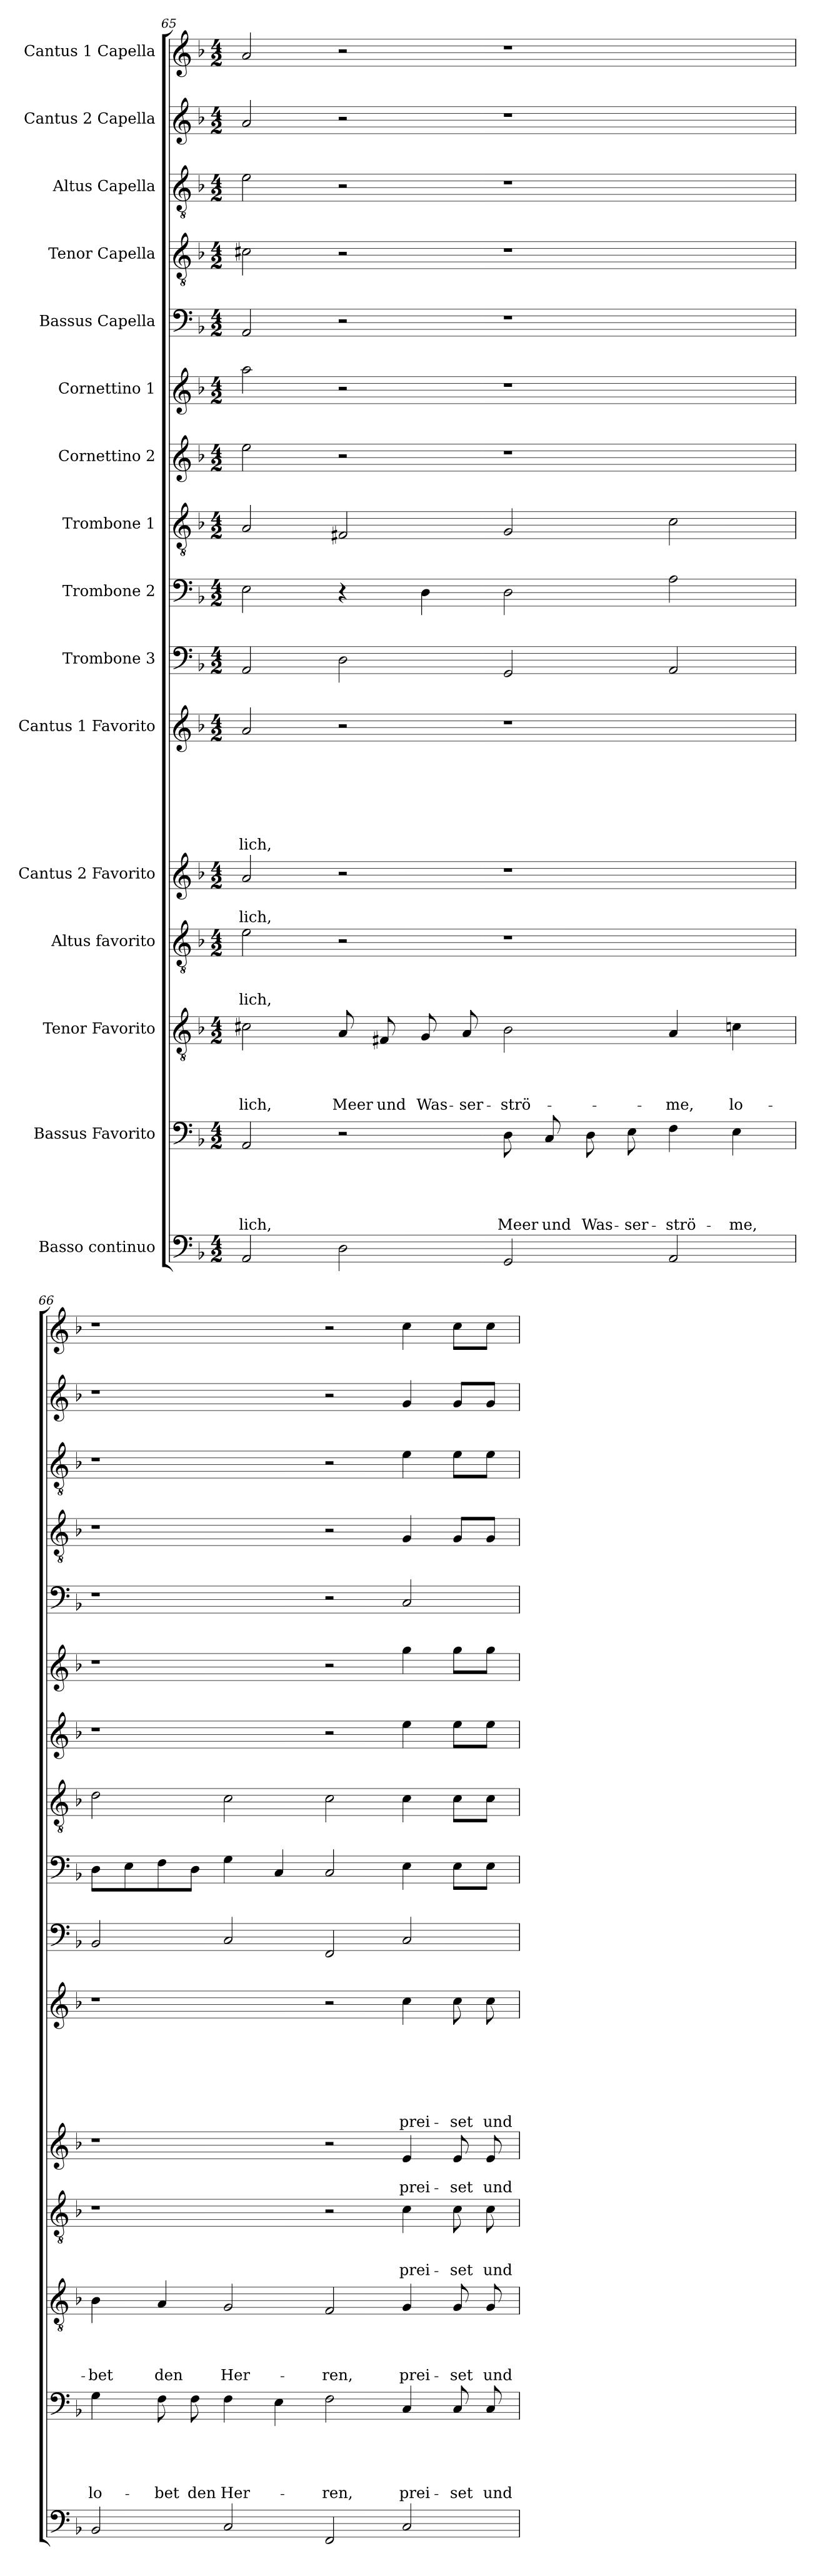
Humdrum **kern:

**kern	**kern	**text	**text	**text	**text	**text	**kern	**text	**text	**text	**text	**kern	**text	**text	**text	**kern	**text	**text	**kern	**text	**text	**text	**text	**text	**text	**text	**kern	**kern	**kern	**kern	**kern	**kern	**kern	**kern	**kern	**kern
*part16	*part15	*part15	*part15	*part15	*part15	*part15	*part14	*part14	*part14	*part14	*part14	*part13	*part13	*part13	*part13	*part12	*part12	*part12	*part11	*part11	*part11	*part11	*part11	*part11	*part11	*part11	*part10	*part9	*part8	*part7	*part6	*part5	*part4	*part3	*part2	*part1
*staff16	*staff15	*staff15	*staff15	*staff15	*staff15	*staff15	*staff14	*staff14	*staff14	*staff14	*staff14	*staff13	*staff13	*staff13	*staff13	*staff12	*staff12	*staff12	*staff11	*staff11	*staff11	*staff11	*staff11	*staff11	*staff11	*staff11	*staff10	*staff9	*staff8	*staff7	*staff6	*staff5	*staff4	*staff3	*staff2	*staff1
*I"Basso continuo	*I"Bassus Favorito	*	*	*	*	*	*I"Tenor Favorito	*	*	*	*	*I"Altus favorito	*	*	*	*I"Cantus 2 Favorito	*	*	*I"Cantus 1 Favorito	*	*	*	*	*	*	*	*I"Trombone 3	*I"Trombone 2	*I"Trombone 1	*I"Cornettino 2	*I"Cornettino 1	*I"Bassus Capella	*I"Tenor Capella	*I"Altus Capella	*I"Cantus 2 Capella	*I"Cantus 1 Capella
!!LO:PB:g=z
*clefF4	*clefF4	*	*	*	*	*	*clefGv2	*	*	*	*	*clefGv2	*	*	*	*clefG2	*	*	*clefG2	*	*	*	*	*	*	*	*clefF4	*clefF4	*clefGv2	*clefG2	*clefG2	*clefF4	*clefGv2	*clefGv2	*clefG2	*clefG2
*k[b-]	*k[b-]	*	*	*	*	*	*k[b-]	*	*	*	*	*k[b-]	*	*	*	*k[b-]	*	*	*k[b-]	*	*	*	*	*	*	*	*k[b-]	*k[b-]	*k[b-]	*k[b-]	*k[b-]	*k[b-]	*k[b-]	*k[b-]	*k[b-]	*k[b-]
*F:	*F:	*	*	*	*	*	*F:	*	*	*	*	*F:	*	*	*	*F:	*	*	*F:	*	*	*	*	*	*	*	*F:	*F:	*F:	*F:	*F:	*F:	*F:	*F:	*F:	*F:
*M4/2	*M4/2	*	*	*	*	*	*M4/2	*	*	*	*	*M4/2	*	*	*	*M4/2	*	*	*M4/2	*	*	*	*	*	*	*	*M4/2	*M4/2	*M4/2	*M4/2	*M4/2	*M4/2	*M4/2	*M4/2	*M4/2	*M4/2
=65	=65	=65	=65	=65	=65	=65	=65	=65	=65	=65	=65	=65	=65	=65	=65	=65	=65	=65	=65	=65	=65	=65	=65	=65	=65	=65	=65	=65	=65	=65	=65	=65	=65	=65	=65	=65
!	!	!	!	!	!	!LO:LY:b	!	!	!	!	!LO:LY:b	!	!	!	!LO:LY:b	!	!	!LO:LY:b	!	!	!	!	!	!	!	!LO:LY:b	!	!	!	!	!	!	!	!	!	!
2AA/	2AA/	.	.	.	.	-lich,	2c#X\	.	.	.	-lich,	2e\	.	.	-lich,	2a/	.	-lich,	2a/	.	.	.	.	.	.	-lich,	2AA/	2E\	2A/	2ee\	2aa\	2AA/	2c#X\	2e\	2a/	2a/
!	!	!	!	!	!	!	!	!	!	!	!LO:LY:b	!	!	!	!	!	!	!	!	!	!	!	!	!	!	!	!	!	!	!	!	!	!	!	!	!
2D\	2r	.	.	.	.	.	8A/	.	.	.	Meer	2r	.	.	.	2r	.	.	2r	.	.	.	.	.	.	.	2D\	4r	2F#X/	2r	2r	2r	2r	2r	2r	2r
!	!	!	!	!	!	!	!	!	!	!	!LO:LY:b	!	!	!	!	!	!	!	!	!	!	!	!	!	!	!	!	!	!	!	!	!	!	!	!	!
.	.	.	.	.	.	.	8F#X/	.	.	.	und	.	.	.	.	.	.	.	.	.	.	.	.	.	.	.	.	.	.	.	.	.	.	.	.	.
!	!	!	!	!	!	!	!	!	!	!	!LO:LY:b	!	!	!	!	!	!	!	!	!	!	!	!	!	!	!	!	!	!	!	!	!	!	!	!	!
.	.	.	.	.	.	.	8G/	.	.	.	Was-	.	.	.	.	.	.	.	.	.	.	.	.	.	.	.	.	4D\	.	.	.	.	.	.	.	.
!	!	!	!	!	!	!	!	!	!	!	!LO:LY:b	!	!	!	!	!	!	!	!	!	!	!	!	!	!	!	!	!	!	!	!	!	!	!	!	!
.	.	.	.	.	.	.	8A/	.	.	.	-ser-	.	.	.	.	.	.	.	.	.	.	.	.	.	.	.	.	.	.	.	.	.	.	.	.	.
!	!	!	!	!	!	!LO:LY:b	!	!	!	!	!LO:LY:b	!	!	!	!	!	!	!	!	!	!	!	!	!	!	!	!	!	!	!	!	!	!	!	!	!
2GG/	8D\	.	.	.	.	Meer	2B-\	.	.	.	-strö-	1r	.	.	.	1r	.	.	1r	.	.	.	.	.	.	.	2GG/	2D\	2G/	1r	1r	1r	1r	1r	1r	1r
!	!	!	!	!	!	!LO:LY:b	!	!	!	!	!	!	!	!	!	!	!	!	!	!	!	!	!	!	!	!	!	!	!	!	!	!	!	!	!	!
.	8C/	.	.	.	.	und	.	.	.	.	.	.	.	.	.	.	.	.	.	.	.	.	.	.	.	.	.	.	.	.	.	.	.	.	.	.
!	!	!	!	!	!	!LO:LY:b	!	!	!	!	!	!	!	!	!	!	!	!	!	!	!	!	!	!	!	!	!	!	!	!	!	!	!	!	!	!
.	8D\	.	.	.	.	Was-	.	.	.	.	.	.	.	.	.	.	.	.	.	.	.	.	.	.	.	.	.	.	.	.	.	.	.	.	.	.
!	!	!	!	!	!	!LO:LY:b	!	!	!	!	!	!	!	!	!	!	!	!	!	!	!	!	!	!	!	!	!	!	!	!	!	!	!	!	!	!
.	8E\	.	.	.	.	-ser-	.	.	.	.	.	.	.	.	.	.	.	.	.	.	.	.	.	.	.	.	.	.	.	.	.	.	.	.	.	.
!	!	!	!	!	!	!LO:LY:b	!	!	!	!	!LO:LY:b	!	!	!	!	!	!	!	!	!	!	!	!	!	!	!	!	!	!	!	!	!	!	!	!	!
2AA/	4F\	.	.	.	.	-strö-	4A/	.	.	.	-me,	.	.	.	.	.	.	.	.	.	.	.	.	.	.	.	2AA/	2A\	2c\	.	.	.	.	.	.	.
!	!	!	!	!	!	!LO:LY:b	!	!	!	!	!LO:LY:b	!	!	!	!	!	!	!	!	!	!	!	!	!	!	!	!	!	!	!	!	!	!	!	!	!
.	4E\	.	.	.	.	-me,	4cn\	.	.	.	lo-	.	.	.	.	.	.	.	.	.	.	.	.	.	.	.	.	.	.	.	.	.	.	.	.	.
=66	=66	=66	=66	=66	=66	=66	=66	=66	=66	=66	=66	=66	=66	=66	=66	=66	=66	=66	=66	=66	=66	=66	=66	=66	=66	=66	=66	=66	=66	=66	=66	=66	=66	=66	=66	=66
!	!	!	!	!	!	!LO:LY:b	!	!	!	!	!LO:LY:b	!	!	!	!	!	!	!	!	!	!	!	!	!	!	!	!	!	!	!	!	!	!	!	!	!
2BB-/	4G\	.	.	.	.	lo-	4B-\	.	.	.	-bet	1r	.	.	.	1r	.	.	1r	.	.	.	.	.	.	.	2BB-/	8D\L	2d\	1r	1r	1r	1r	1r	1r	1r
.	.	.	.	.	.	.	.	.	.	.	.	.	.	.	.	.	.	.	.	.	.	.	.	.	.	.	.	8E\	.	.	.	.	.	.	.	.
!	!	!	!	!	!	!LO:LY:b	!	!	!	!	!LO:LY:b	!	!	!	!	!	!	!	!	!	!	!	!	!	!	!	!	!	!	!	!	!	!	!	!	!
.	8F\	.	.	.	.	-bet	4A/	.	.	.	den	.	.	.	.	.	.	.	.	.	.	.	.	.	.	.	.	8F\	.	.	.	.	.	.	.	.
!	!	!	!	!	!	!LO:LY:b	!	!	!	!	!	!	!	!	!	!	!	!	!	!	!	!	!	!	!	!	!	!	!	!	!	!	!	!	!	!
.	8F\	.	.	.	.	den	.	.	.	.	.	.	.	.	.	.	.	.	.	.	.	.	.	.	.	.	.	8D\J	.	.	.	.	.	.	.	.
!	!	!	!	!	!	!LO:LY:b	!	!	!	!	!LO:LY:b	!	!	!	!	!	!	!	!	!	!	!	!	!	!	!	!	!	!	!	!	!	!	!	!	!
2C/	4F\	.	.	.	.	Her-	2G/	.	.	.	Her-	.	.	.	.	.	.	.	.	.	.	.	.	.	.	.	2C/	4G\	2c\	.	.	.	.	.	.	.
.	4E\	.	.	.	.	.	.	.	.	.	.	.	.	.	.	.	.	.	.	.	.	.	.	.	.	.	.	4C/	.	.	.	.	.	.	.	.
!	!	!	!	!	!	!LO:LY:b	!	!	!	!	!LO:LY:b	!	!	!	!	!	!	!	!	!	!	!	!	!	!	!	!	!	!	!	!	!	!	!	!	!
2FF/	2F\	.	.	.	.	-ren,	2F/	.	.	.	-ren,	2r	.	.	.	2r	.	.	2r	.	.	.	.	.	.	.	2FF/	2C/	2c\	2r	2r	2r	2r	2r	2r	2r
!	!	!	!	!	!	!LO:LY:b	!	!	!	!	!LO:LY:b	!	!	!	!LO:LY:b	!	!	!LO:LY:b	!	!	!	!	!	!	!	!LO:LY:b	!	!	!	!	!	!	!	!	!	!
2C/	4C/	.	.	.	.	prei-	4G/	.	.	.	prei-	4c\	.	.	prei-	4e/	.	prei-	4cc\	.	.	.	.	.	.	prei-	2C/	4E\	4c\	4ee\	4gg\	2C/	4G/	4e\	4g/	4cc\
!	!	!	!	!	!	!LO:LY:b	!	!	!	!	!LO:LY:b	!	!	!	!LO:LY:b	!	!	!LO:LY:b	!	!	!	!	!	!	!	!LO:LY:b	!	!	!	!	!	!	!	!	!	!
.	8C/	.	.	.	.	-set	8G/	.	.	.	-set	8c\	.	.	-set	8e/	.	-set	8cc\	.	.	.	.	.	.	-set	.	8E\L	8c\L	8ee\L	8gg\L	.	8G/L	8e\L	8g/L	8cc\L
!	!	!	!	!	!	!LO:LY:b	!	!	!	!	!LO:LY:b	!	!	!	!LO:LY:b	!	!	!LO:LY:b	!	!	!	!	!	!	!	!LO:LY:b	!	!	!	!	!	!	!	!	!	!
.	8C/	.	.	.	.	und	8G/	.	.	.	und	8c\	.	.	und	8e/	.	und	8cc\	.	.	.	.	.	.	und	.	8E\J	8c\J	8ee\J	8gg\J	.	8G/J	8e\J	8g/J	8cc\J
=	=	=	=	=	=	=	=	=	=	=	=	=	=	=	=	=	=	=	=	=	=	=	=	=	=	=	=	=	=	=	=	=	=	=	=	=
*-	*-	*-	*-	*-	*-	*-	*-	*-	*-	*-	*-	*-	*-	*-	*-	*-	*-	*-	*-	*-	*-	*-	*-	*-	*-	*-	*-	*-	*-	*-	*-	*-	*-	*-	*-	*-
